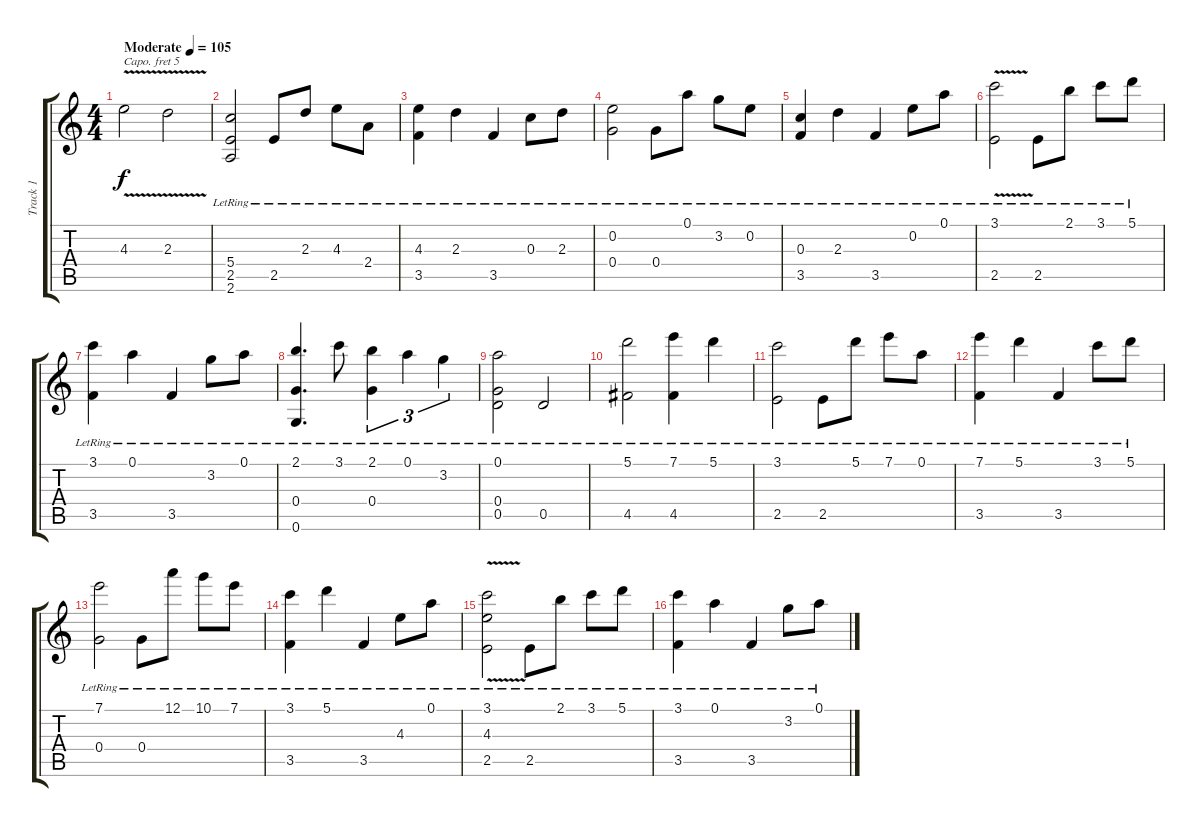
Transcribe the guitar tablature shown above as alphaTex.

\track ("Track 1" "Track 1") {instrument acousticguitarsteel}
\staff {score tabs}
\capo 5
\tuning (E4 B3 G3 D3 A2 D2) {hide}
\ts (4 4)
\tempo (105 "Moderate")
\clef g2
\ks c
4.3{v}.2{dy f instrument acousticguitarsteel} 2.3{v}.2 |
(5.4{lr} 2.5{lr} 2.6{lr}).2 2.5{lr}.8 2.3{lr}.8 4.3{lr}.8 2.4{lr}.8 |
(4.3{lr} 3.5{lr}).4 2.3{lr}.4 3.5{lr}.4 0.3{lr}.8 2.3{lr}.8 |
(0.2{lr} 0.4{lr}).2 0.4{lr}.8 0.1{lr}.8 3.2{lr}.8 0.2{lr}.8 |
(0.3{lr} 3.5{lr}).4 2.3{lr}.4 3.5{lr}.4 0.2{lr}.8 0.1{lr}.8 |
(3.1{v lr} 2.5{lr}).2 2.5{lr}.8 2.1{lr}.8 3.1{lr}.8 5.1{lr}.8 |
(3.1{lr} 3.5{lr}).4 0.1{lr}.4 3.5{lr}.4 3.2{lr}.8 0.1{lr}.8 |
(2.1{lr} 0.4{lr} 0.6{lr}).4{d} 3.1{lr}.8 (2.1{lr} 0.4{lr}).4{tu (3 2)} 0.1{lr}.4{tu (3 2)} 3.2{lr}.4{tu (3 2)} |
(0.1 0.4{lr} 0.5{lr}).2 0.5{lr}.2 |
(5.1{lr} 4.5).2 (7.1{lr} 4.5{lr}).4 5.1{lr}.4 |
(3.1{lr} 2.5).2 2.5{lr}.8 5.1{lr}.8 7.1{lr}.8 0.1{lr}.8 |
(7.1{lr} 3.5{lr}).4 5.1{lr}.4 3.5{lr}.4 3.1{lr}.8 5.1{lr}.8 |
(7.1{lr} 0.4).2 0.4{lr}.8 12.1{lr}.8 10.1{lr}.8 7.1{lr}.8 |
(3.1{lr} 3.5{lr}).4 5.1{lr}.4 3.5{lr}.4 4.3{lr}.8 0.1{lr}.8 |
(3.1{v lr} 4.3{lr} 2.5{lr}).2 2.5{lr}.8 2.1{lr}.8 3.1{lr}.8 5.1{lr}.8 |
(3.1{lr} 3.5{lr}).4 0.1{lr}.4 3.5{lr}.4 3.2{lr}.8 0.1{lr}.8
